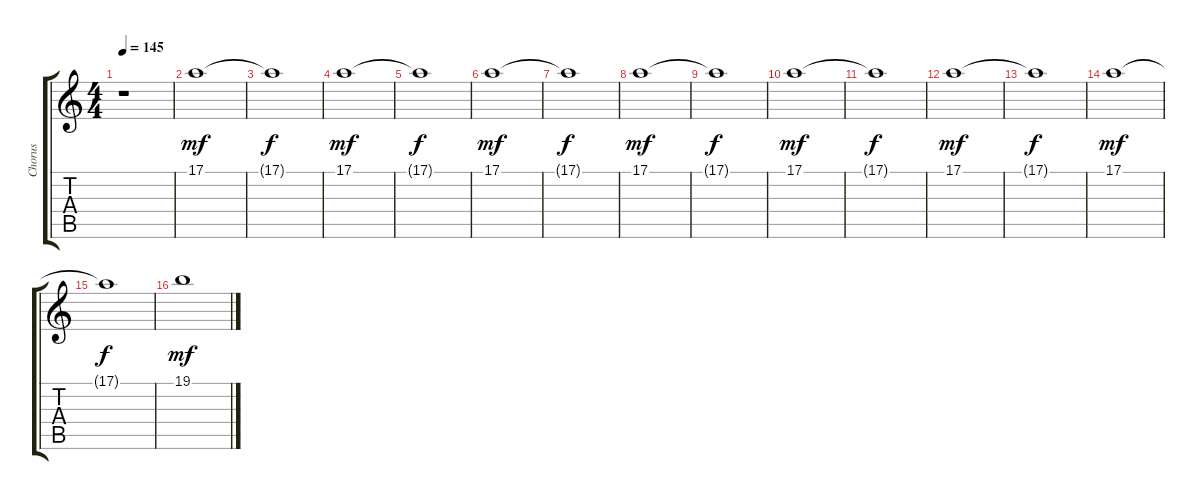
\track ("Chorus" "Chorus") {instrument vibraphone}
\staff {score tabs}
\tuning (E4 B3 G3 D3 A2 E2) {hide}
\ts (4 4)
\tempo 145
\clef g2
\ks c
r.1{dy f} |
17.1.1{dy mf} |
17.1{t}.1{dy f} |
17.1.1{dy mf} |
17.1{t}.1{dy f} |
17.1.1{dy mf} |
17.1{t}.1{dy f} |
17.1.1{dy mf} |
17.1{t}.1{dy f} |
17.1.1{dy mf} |
17.1{t}.1{dy f} |
17.1.1{dy mf} |
17.1{t}.1{dy f} |
17.1.1{dy mf} |
17.1{t}.1{dy f} |
19.1.1{dy mf}
